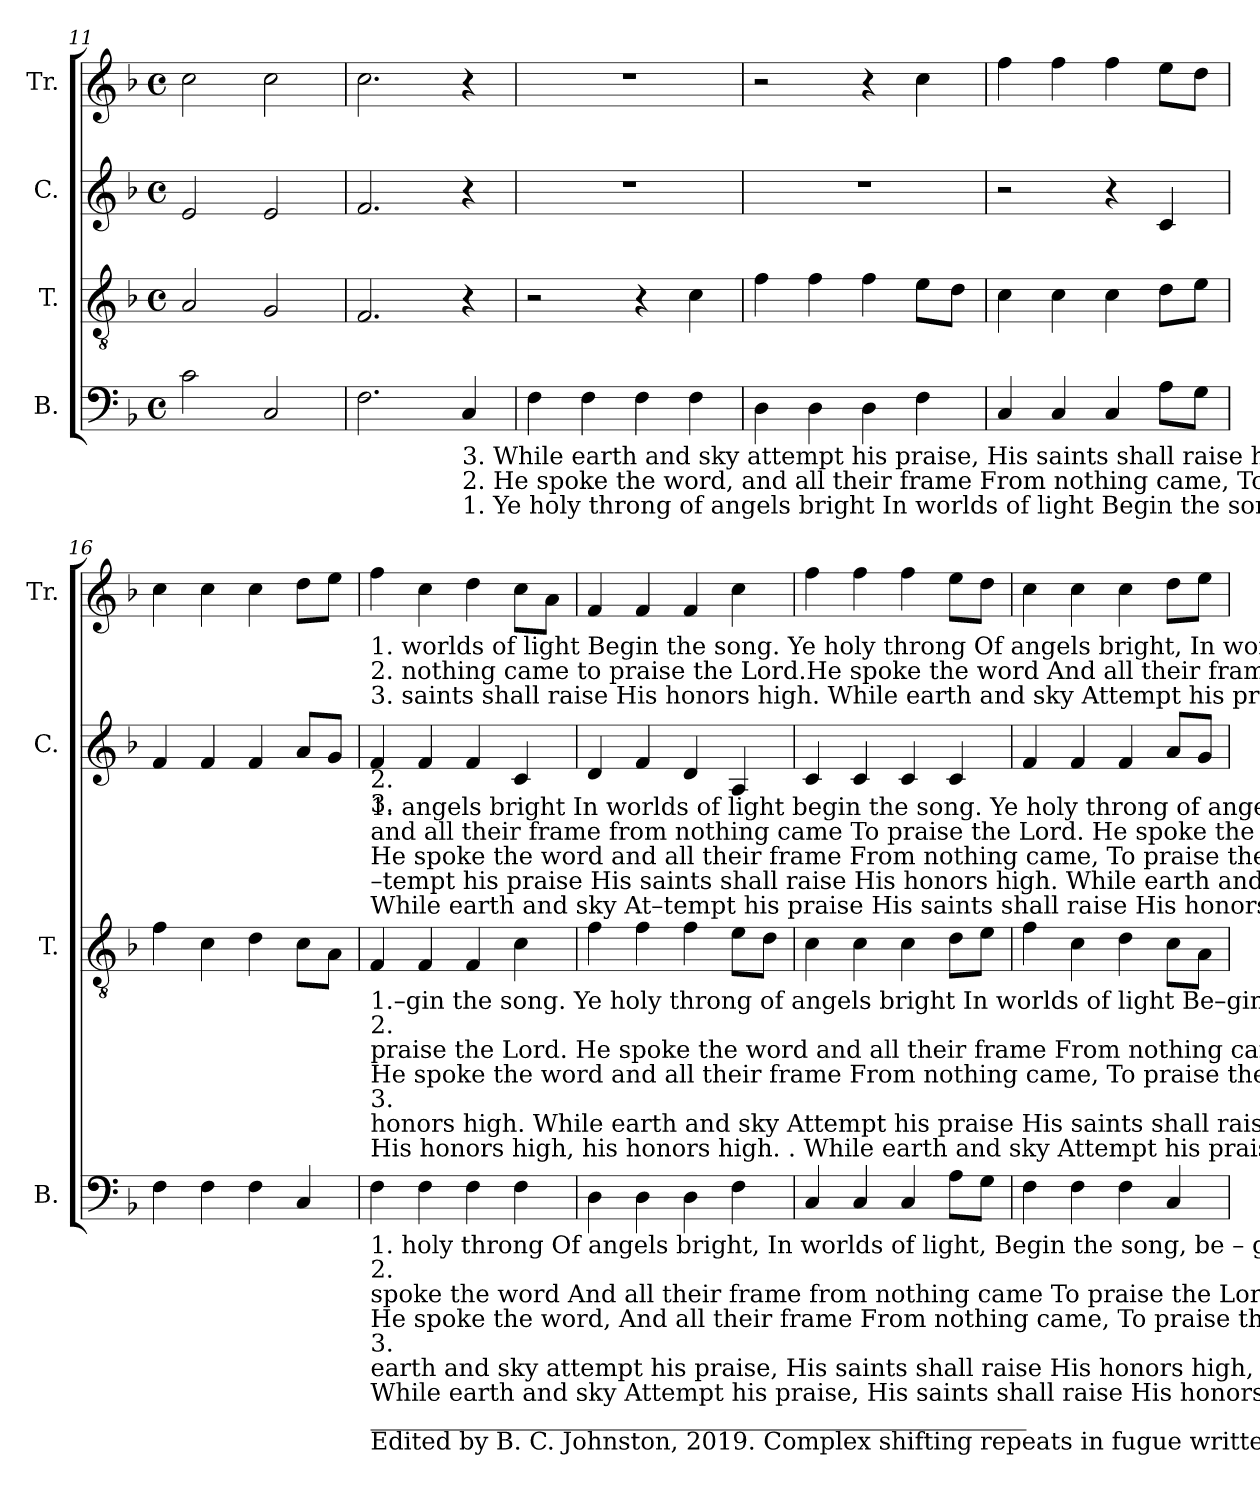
**kern	**kern	**kern	**kern
*part4	*part3	*part2	*part1
*staff4	*staff3	*staff2	*staff1
*I"B.	*I"T.	*I"C.	*I"Tr.
*I'B.	*I'T.	*I'C.	*I'Tr.
*clefF4	*clefGv2	*clefG2	*clefG2
*k[b-]	*k[b-]	*k[b-]	*k[b-]
*M4/4	*M4/4	*M4/4	*M4/4
*met(c)	*met(c)	*met(c)	*met(c)
=11	=11	=11	=11
2c!\	2A!/	2e!/	2cc!\
2C!/	2G!/	2e!/	2cc!\
=12	=12	=12	=12
2.F!\	2.F!/	2.f!/	2.cc!\
!LO:TX:b:t=3. While earth and sky  attempt his praise,   His saints shall raise his honors high. While	!	!	!
!LO:TX:b:t=2. He spoke the word, and all their frame From nothing came,  To praise the Lord. He	!	!	!
!LO:TX:b:t=1. Ye holy throng of angels bright In worlds of light Begin the song. Ye	!	!	!
4C!/	4r	4r	4r
=13	=13	=13	=13
4F!\	2r	1r	1r
4F!\	.	.	.
4F!\	4r	.	.
4F!\	4c!\	.	.
=14	=14	=14	=14
4D!\	4f!\	1r	2r
4D!\	4f!\	.	.
4D!\	4f!\	.	4r
4F!\	8e!\L	.	4cc!\
.	8d!\J	.	.
=15	=15	=15	=15
4C!/	4c!\	2r	4ff!\
4C!/	4c!\	.	4ff!\
4C!/	4c!\	4r	4ff!\
8A!\L	8d!\L	4c!/	8ee!\L
8G!\J	8e!\J	.	8dd!\J
=16	=16	=16	=16
4F!\	4f!\	4f!/	4cc!\
4F!\	4c!\	4f!/	4cc!\
4F!\	4d!\	4f!/	4cc!\
4C!/	8c!\L	8a!/L	8dd!\L
.	8A!\J	8g!/J	8ee!\J
!!LO:LB:g=z
=17	=17	=17	=17
!	!	!	!LO:TX:b:t=1. worlds of light Begin the song.  Ye holy throng  Of angels bright,  In worlds of light,  Begin the song.                            Ye         ho – ly  throng   Of      angels bright,  In worlds of   light,   Be – gin  the  song.
!	!	!	!LO:TX:b:t=2. nothing came to praise the Lord.He spoke the word  And all their frame from nothing came to praise the Lord.      He  spoke  the  word,   And  all their frame   From nothing came,  To praise the Lord.
!	!	!	!LO:TX:b:t=3. saints shall raise His honors high. While earth and sky  Attempt  his praise, His saints shall raise his  honors  high.  While  earth and sky   Attempt  his praise,   His saints shall raise   His  honors  high.
!	!	!LO:TX:b:t=1. angels bright  In worlds of light  begin the song. Ye holy throng of angels bright In worlds of light  Begin the song.  Ye      ho – ly  throng   of       angels  bright    In   worlds  of light  Be–gin the song.	!
!	!	!LO:TX:b:t=2.	!
!	!	!LO:TX:b:t=and all their frame from nothing  came To praise the Lord. He spoke the word   and all their frame from nothing  came, To praise the Lord.	!
!	!	!LO:TX:b:t=He spoke the word  and all their frame  From nothing  came,  To praise the Lord.	!
!	!	!LO:TX:b:t=3.	!
!	!	!LO:TX:b:t=–tempt his praise  His saints shall raise  His honors high.  While earth and sky At–tempt his praise  His saints shall raise  His  honors  high.	!
!	!	!LO:TX:b:t=While  earth and sky At–tempt his praise  His saints  shall raise  His honors high.	!
!	!LO:TX:b:t=1.–gin the song. Ye  holy  throng  of  angels bright  In worlds of light  Be–gin the song, Begin the song.                        . Ye          ho – ly   throng   of      angels  bright   In  worlds  of light  Be–gin  the  song.	!	!
!	!LO:TX:b:t=2.	!	!
!	!LO:TX:b:t=praise the Lord.  He spoke the word and all their frame   From nothing  came,   To  praise  the  Lord,  To praise the Lord.                           .	!	!
!	!LO:TX:b:t=He   spoke  the  word  and  all  their frame  From nothing  came, To praise the Lord.	!	!
!	!LO:TX:b:t=3.	!	!
!	!LO:TX:b:t=honors high.  While earth and sky  Attempt his praise  His  saints  shall  raise	!	!
!	!LO:TX:b:t=His honors high, his honors high.                      .  While earth and sky   Attempt  his  praise   His  saints  shall  raise   His  honors  high.	!	!
!LO:TX:b:t=1. holy throng  Of angels bright,  In worlds of light,  Begin the song, be – gin the song.                               .                            Ye         ho – ly  throng   Of      angels bright,  In worlds of   light,   Be – gin  the  song.	!	!	!
!LO:TX:b:t=2.	!	!	!
!LO:TX:b:t=spoke the word  And all their frame   from   nothing  came   To praise the Lord,  To     praise the Lord.                                                             .	!	!	!
!LO:TX:b:t=He  spoke  the  word,   And  all their frame   From nothing came,  To praise the Lord.	!	!	!
!LO:TX:b:t=3.	!	!	!
!LO:TX:b:t=earth  and  sky   attempt  his praise,   His  saints  shall  raise  His   honors  high,   his   ho – nors  high.                                                                    .	!	!	!
!LO:TX:b:t=While  earth and sky   Attempt  his praise,   His saints shall raise   His  honors  high.	!	!	!
!LO:TX:b:t=______________________________________________________	!	!	!
!LO:TX:b:t=Edited by B. C. Johnston, 2019. Complex shifting repeats in fugue written out.	!	!	!
4F!\	4F!/	4f!/	4ff!\
4F!\	4F!/	4f!/	4cc!\
4F!\	4F!/	4f!/	4dd!\
4F!\	4c!\	4c!/	8cc!\L
.	.	.	8a!\J
=18	=18	=18	=18
4D!\	4f!\	4d!/	4f!/
4D!\	4f!\	4f!/	4f!/
4D!\	4f!\	4d!/	4f!/
4F!\	8e!\L	4A!/	4cc!\
.	8d!\J	.	.
=19	=19	=19	=19
4C!/	4c!\	4c!/	4ff!\
4C!/	4c!\	4c!/	4ff!\
4C!/	4c!\	4c!/	4ff!\
8A!\L	8d!\L	4c!/	8ee!\L
8G!\J	8e!\J	.	8dd!\J
=20	=20	=20	=20
4F!\	4f!\	4f!/	4cc!\
4F!\	4c!\	4f!/	4cc!\
4F!\	4d!\	4f!/	4cc!\
4C!/	8c!\L	8a!/L	8dd!\L
.	8A!\J	8g!/J	8ee!\J
=	=	=	=
*-	*-	*-	*-
